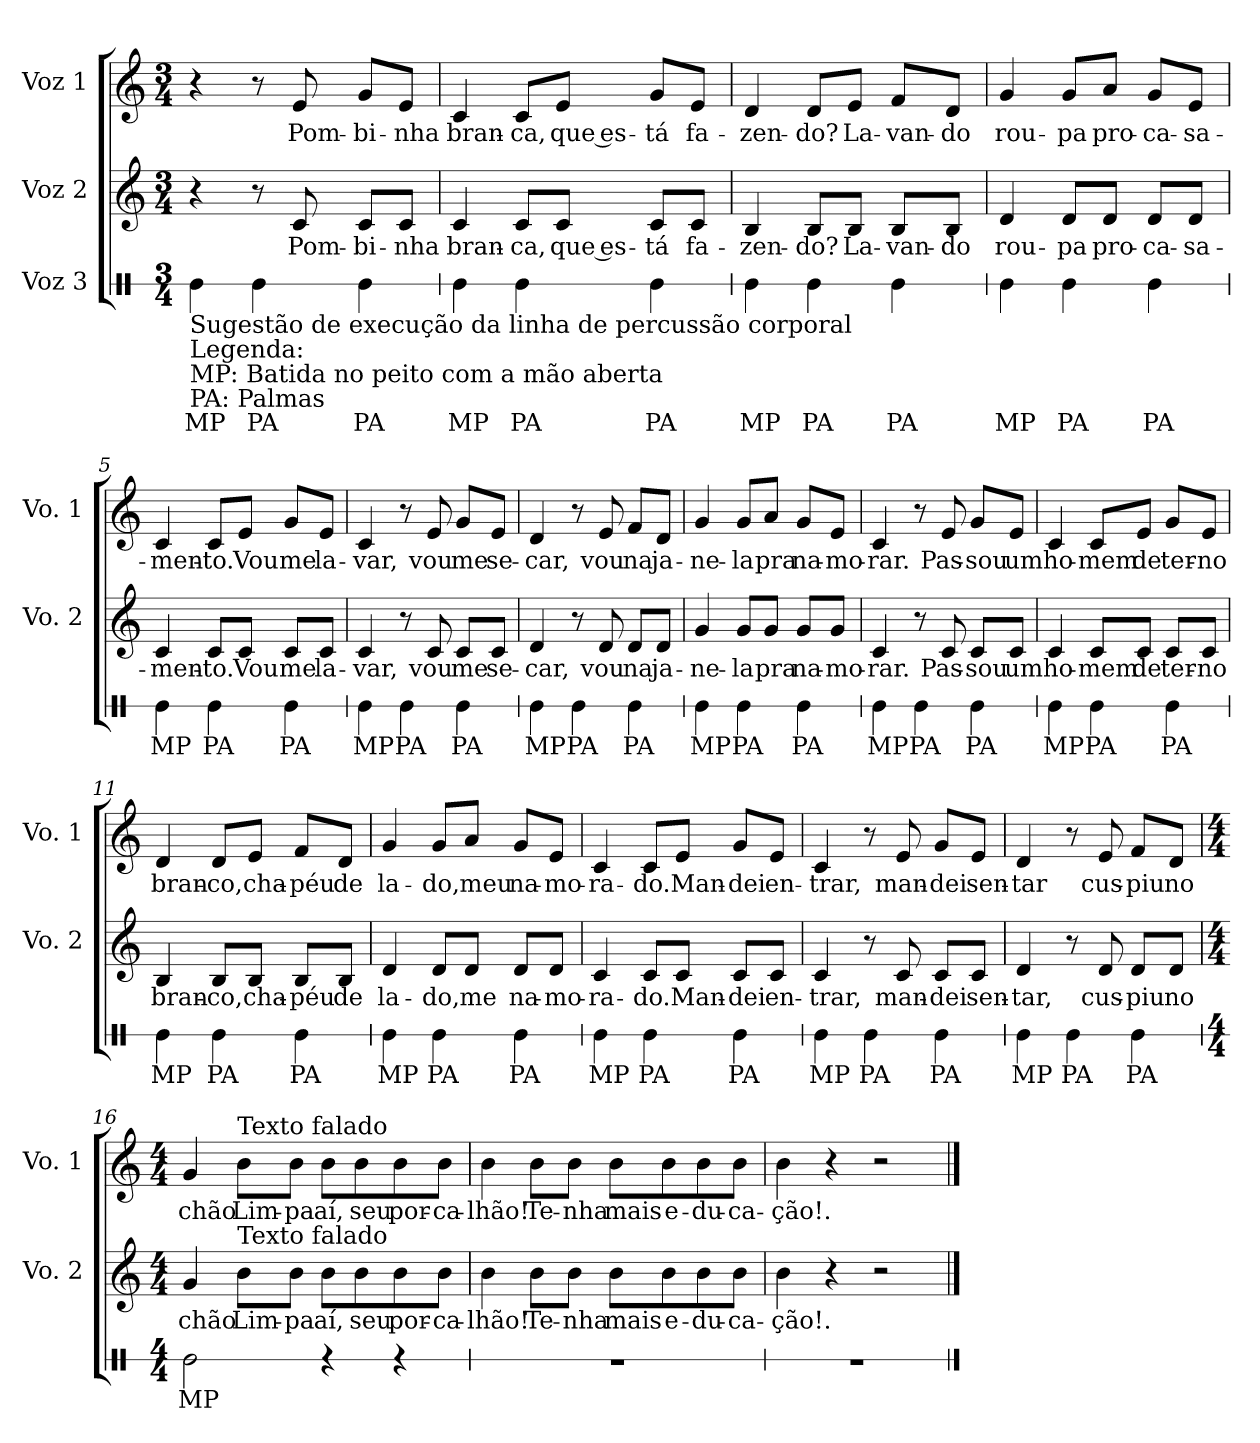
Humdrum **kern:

**kern	**text	**kern	**text	**kern	**text
*part3	*part3	*part2	*part2	*part1	*part1
*staff3	*staff3	*staff2	*staff2	*staff1	*staff1
*I"Voz 3	*	*I"Voz 2	*	*I"Voz 1	*
*	*	*I'Vo. 2	*	*I'Vo. 1	*
*stria1	*	*	*	*	*
*clefX	*	*clefG2	*	*clefG2	*
*k[]	*	*k[]	*	*k[]	*
*M3/4	*	*M3/4	*	*M3/4	*
*MM100	*	*MM100	*	*MM100	*
=1	=1	=1	=1	=1	=1
!LO:TX:b:t=Sugestão de execução da linha de percussão corporal	!	!	!	!	!
!LO:TX:b:t=Legenda&colon;	!	!	!	!	!
!LO:TX:b:t=MP&colon; Batida no peito com a mão aberta	!	!	!	!	!
!LO:TX:b:t=PA&colon; Palmas	!	!	!	!	!
!	!LO:LY:b	!	!	!	!
4Re\	MP	4r	.	4r	.
!	!LO:LY:b	!	!	!	!
4Re\	PA	8r	.	8r	.
!	!	!	!LO:LY:b	!	!LO:LY:b
.	.	8c/	Pom-	8e/	Pom-
!	!LO:LY:b	!	!LO:LY:b	!	!LO:LY:b
4Re\	PA	8c/L	-bi-	8g/L	-bi-
!	!	!	!LO:LY:b	!	!LO:LY:b
.	.	8c/J	-nha	8e/J	-nha
=2	=2	=2	=2	=2	=2
!	!LO:LY:b	!	!LO:LY:b	!	!LO:LY:b
4Re\	MP	4c/	bran-	4c/	bran-
!	!LO:LY:b	!	!LO:LY:b	!	!LO:LY:b
4Re\	PA	8c/L	-ca,	8c/L	-ca,
!	!	!	!LO:LY:b	!	!LO:LY:b
.	.	8c/J	que es-	8e/J	que es-
!	!LO:LY:b	!	!LO:LY:b	!	!LO:LY:b
4Re\	PA	8c/L	-tá	8g/L	-tá
!	!	!	!LO:LY:b	!	!LO:LY:b
.	.	8c/J	fa-	8e/J	fa-
=3	=3	=3	=3	=3	=3
!	!LO:LY:b	!	!LO:LY:b	!	!LO:LY:b
4Re\	MP	4B/	-zen-	4d/	-zen-
!	!LO:LY:b	!	!LO:LY:b	!	!LO:LY:b
4Re\	PA	8B/L	-do?	8d/L	-do?
!	!	!	!LO:LY:b	!	!LO:LY:b
.	.	8B/J	La-	8e/J	La-
!	!LO:LY:b	!	!LO:LY:b	!	!LO:LY:b
4Re\	PA	8B/L	-van-	8f/L	-van-
!	!	!	!LO:LY:b	!	!LO:LY:b
.	.	8B/J	-do	8d/J	-do
!!LO:LB:g=z
=4	=4	=4	=4	=4	=4
!	!LO:LY:b	!	!LO:LY:b	!	!LO:LY:b
4Re\	MP	4d/	rou-	4g/	rou-
!	!LO:LY:b	!	!LO:LY:b	!	!LO:LY:b
4Re\	PA	8d/L	-pa	8g/L	-pa
!	!	!	!LO:LY:b	!	!LO:LY:b
.	.	8d/J	pro-	8a/J	pro-
!	!LO:LY:b	!	!LO:LY:b	!	!LO:LY:b
4Re\	PA	8d/L	-ca-	8g/L	-ca-
!	!	!	!LO:LY:b	!	!LO:LY:b
.	.	8d/J	-sa-	8e/J	-sa-
=5	=5	=5	=5	=5	=5
!	!LO:LY:b	!	!LO:LY:b	!	!LO:LY:b
4Re\	MP	4c/	-men-	4c/	-men-
!	!LO:LY:b	!	!LO:LY:b	!	!LO:LY:b
4Re\	PA	8c/L	-to.	8c/L	-to.
!	!	!	!LO:LY:b	!	!LO:LY:b
.	.	8c/J	Vou	8e/J	Vou
!	!LO:LY:b	!	!LO:LY:b	!	!LO:LY:b
4Re\	PA	8c/L	me	8g/L	me
!	!	!	!LO:LY:b	!	!LO:LY:b
.	.	8c/J	la-	8e/J	la-
=6	=6	=6	=6	=6	=6
!	!LO:LY:b	!	!LO:LY:b	!	!LO:LY:b
4Re\	MP	4c/	-var,	4c/	-var,
!	!LO:LY:b	!	!	!	!
4Re\	PA	8r	.	8r	.
!	!	!	!LO:LY:b	!	!LO:LY:b
.	.	8c/	vou	8e/	vou
!	!LO:LY:b	!	!LO:LY:b	!	!LO:LY:b
4Re\	PA	8c/L	me	8g/L	me
!	!	!	!LO:LY:b	!	!LO:LY:b
.	.	8c/J	se-	8e/J	se-
=7	=7	=7	=7	=7	=7
!	!LO:LY:b	!	!LO:LY:b	!	!LO:LY:b
4Re\	MP	4d/	-car,	4d/	-car,
!	!LO:LY:b	!	!	!	!
4Re\	PA	8r	.	8r	.
!	!	!	!LO:LY:b	!	!LO:LY:b
.	.	8d/	vou	8e/	vou
!	!LO:LY:b	!	!LO:LY:b	!	!LO:LY:b
4Re\	PA	8d/L	na	8f/L	na
!	!	!	!LO:LY:b	!	!LO:LY:b
.	.	8d/J	ja-	8d/J	ja-
!!LO:LB:g=z
=8	=8	=8	=8	=8	=8
!	!LO:LY:b	!	!LO:LY:b	!	!LO:LY:b
4Re\	MP	4g/	-ne-	4g/	-ne-
!	!LO:LY:b	!	!LO:LY:b	!	!LO:LY:b
4Re\	PA	8g/L	-la	8g/L	-la
!	!	!	!LO:LY:b	!	!LO:LY:b
.	.	8g/J	pra	8a/J	pra
!	!LO:LY:b	!	!LO:LY:b	!	!LO:LY:b
4Re\	PA	8g/L	na-	8g/L	na-
!	!	!	!LO:LY:b	!	!LO:LY:b
.	.	8g/J	-mo-	8e/J	-mo-
=9	=9	=9	=9	=9	=9
!	!LO:LY:b	!	!LO:LY:b	!	!LO:LY:b
4Re\	MP	4c/	-rar.	4c/	-rar.
!	!LO:LY:b	!	!	!	!
4Re\	PA	8r	.	8r	.
!	!	!	!LO:LY:b	!	!LO:LY:b
.	.	8c/	Pas-	8e/	Pas-
!	!LO:LY:b	!	!LO:LY:b	!	!LO:LY:b
4Re\	PA	8c/L	-sou	8g/L	-sou
!	!	!	!LO:LY:b	!	!LO:LY:b
.	.	8c/J	um	8e/J	um
=10	=10	=10	=10	=10	=10
!	!LO:LY:b	!	!LO:LY:b	!	!LO:LY:b
4Re\	MP	4c/	ho-	4c/	ho-
!	!LO:LY:b	!	!LO:LY:b	!	!LO:LY:b
4Re\	PA	8c/L	-mem	8c/L	-mem
!	!	!	!LO:LY:b	!	!LO:LY:b
.	.	8c/J	de	8e/J	de
!	!LO:LY:b	!	!LO:LY:b	!	!LO:LY:b
4Re\	PA	8c/L	ter-	8g/L	ter-
!	!	!	!LO:LY:b	!	!LO:LY:b
.	.	8c/J	-no	8e/J	-no
!!LO:PB:g=z
=11	=11	=11	=11	=11	=11
!	!LO:LY:b	!	!LO:LY:b	!	!LO:LY:b
4Re\	MP	4B/	bran-	4d/	bran-
!	!LO:LY:b	!	!LO:LY:b	!	!LO:LY:b
4Re\	PA	8B/L	-co,	8d/L	-co,
!	!	!	!LO:LY:b	!	!LO:LY:b
.	.	8B/J	cha-	8e/J	cha-
!	!LO:LY:b	!	!LO:LY:b	!	!LO:LY:b
4Re\	PA	8B/L	-péu	8f/L	-péu
!	!	!	!LO:LY:b	!	!LO:LY:b
.	.	8B/J	de	8d/J	de
=12	=12	=12	=12	=12	=12
!	!LO:LY:b	!	!LO:LY:b	!	!LO:LY:b
4Re\	MP	4d/	la-	4g/	la-
!	!LO:LY:b	!	!LO:LY:b	!	!LO:LY:b
4Re\	PA	8d/L	-do,	8g/L	-do,
!	!	!	!LO:LY:b	!	!LO:LY:b
.	.	8d/J	me	8a/J	meu
!	!LO:LY:b	!	!LO:LY:b	!	!LO:LY:b
4Re\	PA	8d/L	na-	8g/L	na-
!	!	!	!LO:LY:b	!	!LO:LY:b
.	.	8d/J	-mo-	8e/J	-mo-
=13	=13	=13	=13	=13	=13
!	!LO:LY:b	!	!LO:LY:b	!	!LO:LY:b
4Re\	MP	4c/	-ra-	4c/	-ra-
!	!LO:LY:b	!	!LO:LY:b	!	!LO:LY:b
4Re\	PA	8c/L	-do.	8c/L	-do.
!	!	!	!LO:LY:b	!	!LO:LY:b
.	.	8c/J	Man-	8e/J	Man-
!	!LO:LY:b	!	!LO:LY:b	!	!LO:LY:b
4Re\	PA	8c/L	-dei	8g/L	-dei
!	!	!	!LO:LY:b	!	!LO:LY:b
.	.	8c/J	en-	8e/J	en-
!!LO:LB:g=z
=14	=14	=14	=14	=14	=14
!	!LO:LY:b	!	!LO:LY:b	!	!LO:LY:b
4Re\	MP	4c/	-trar,	4c/	-trar,
!	!LO:LY:b	!	!	!	!
4Re\	PA	8r	.	8r	.
!	!	!	!LO:LY:b	!	!LO:LY:b
.	.	8c/	man-	8e/	man-
!	!LO:LY:b	!	!LO:LY:b	!	!LO:LY:b
4Re\	PA	8c/L	-dei	8g/L	-dei
!	!	!	!LO:LY:b	!	!LO:LY:b
.	.	8c/J	sen-	8e/J	sen-
=15	=15	=15	=15	=15	=15
!	!LO:LY:b	!	!LO:LY:b	!	!LO:LY:b
4Re\	MP	4d/	-tar,	4d/	-tar
!	!LO:LY:b	!	!	!	!
4Re\	PA	8r	.	8r	.
!	!	!	!LO:LY:b	!	!LO:LY:b
.	.	8d/	cus-	8e/	cus-
!	!LO:LY:b	!	!LO:LY:b	!	!LO:LY:b
4Re\	PA	8d/L	-piu	8f/L	-piu
!	!	!	!LO:LY:b	!	!LO:LY:b
.	.	8d/J	no	8d/J	no
=16	=16	=16	=16	=16	=16
*M4/4	*	*M4/4	*	*M4/4	*
!	!LO:LY:b	!	!LO:LY:b	!	!LO:LY:b
2Re\	MP	4g/	chão	4g/	chão
!	!	!	!	!LO:TX:a:t=Texto falado	!
!	!	!LO:TX:a:t=Texto falado	!	!	!
!	!	!	!LO:LY:b	!	!LO:LY:b
.	.	8b\L	Lim-	8b\L	Lim-
!	!	!	!LO:LY:b	!	!LO:LY:b
.	.	8b\J	-pa	8b\J	-pa
!	!	!	!LO:LY:b	!	!LO:LY:b
4r	.	8b\L	aí,	8b\L	aí,
!	!	!	!LO:LY:b	!	!LO:LY:b
.	.	8b\	seu	8b\	seu
!	!	!	!LO:LY:b	!	!LO:LY:b
4r	.	8b\	por-	8b\	por-
!	!	!	!LO:LY:b	!	!LO:LY:b
.	.	8b\J	-ca-	8b\J	-ca-
!!LO:LB:g=z
=17	=17	=17	=17	=17	=17
!	!	!	!LO:LY:b	!	!LO:LY:b
1r	.	4b\	-lhão!	4b\	-lhão!
!	!	!	!LO:LY:b	!	!LO:LY:b
.	.	8b\L	Te-	8b\L	Te-
!	!	!	!LO:LY:b	!	!LO:LY:b
.	.	8b\J	-nha	8b\J	-nha
!	!	!	!LO:LY:b	!	!LO:LY:b
.	.	8b\L	mais	8b\L	mais
!	!	!	!LO:LY:b	!	!LO:LY:b
.	.	8b\	e-	8b\	e-
!	!	!	!LO:LY:b	!	!LO:LY:b
.	.	8b\	-du-	8b\	-du-
!	!	!	!LO:LY:b	!	!LO:LY:b
.	.	8b\J	-ca-	8b\J	-ca-
=18	=18	=18	=18	=18	=18
!	!	!	!LO:LY:b	!	!LO:LY:b
1r	.	4b\	-ção!.	4b\	-ção!.
.	.	4r	.	4r	.
.	.	2r	.	2r	.
==	==	==	==	==	==
*-	*-	*-	*-	*-	*-
